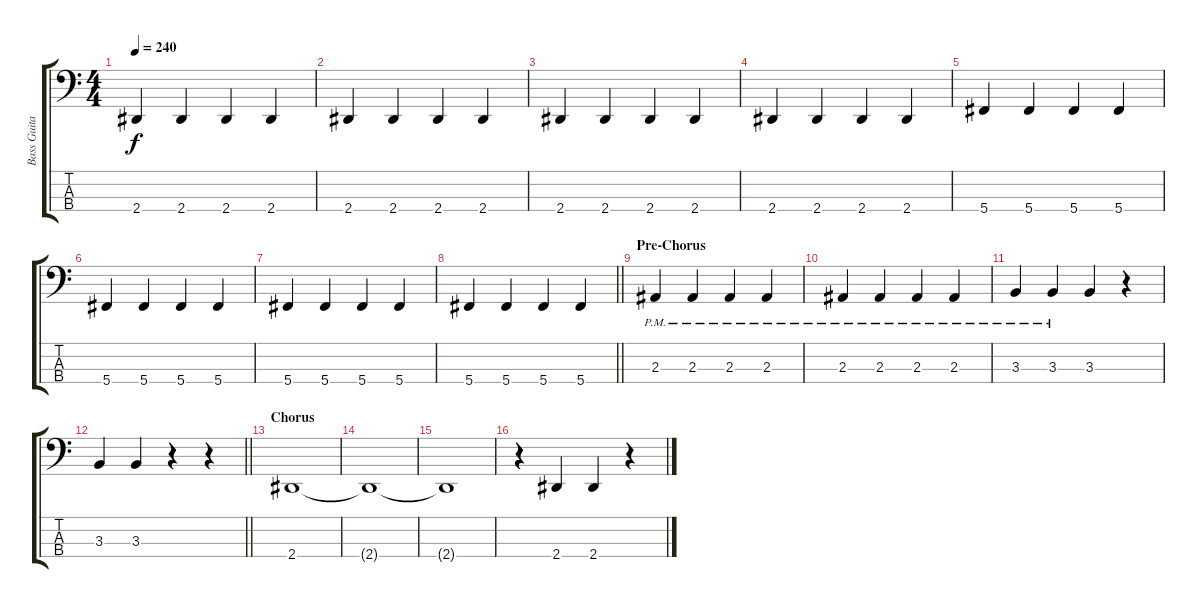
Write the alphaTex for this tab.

\track ("Bass Guitar" "Bass Guita") {instrument electricbassfinger}
\staff {score tabs}
\tuning (Gb2 Db2 Ab1 Db1) {hide}
\ts (4 4)
\tempo 240
\clef f4
\ks c
2.4.4{dy f} 2.4.4 2.4.4 2.4.4 |
2.4.4 2.4.4 2.4.4 2.4.4 |
2.4.4 2.4.4 2.4.4 2.4.4 |
2.4.4 2.4.4 2.4.4 2.4.4 |
5.4.4 5.4.4 5.4.4 5.4.4 |
5.4.4 5.4.4 5.4.4 5.4.4 |
5.4.4 5.4.4 5.4.4 5.4.4 |
\barLineRight lightlight
5.4.4 5.4.4 5.4.4 5.4.4 |
\section ("" "Pre-Chorus")
2.3{pm}.4 2.3{pm}.4 2.3{pm}.4 2.3{pm}.4 |
2.3{pm}.4 2.3{pm}.4 2.3{pm}.4 2.3{pm}.4 |
3.3{pm}.4 3.3{pm}.4 3.3.4 r.4 |
\barLineRight lightlight
3.3.4 3.3.4 r.4 r.4 |
\section ("" "Chorus")
2.4.1 |
2.4{t}.1 |
2.4{t}.1 |
r.4 2.4.4 2.4.4 r.4
